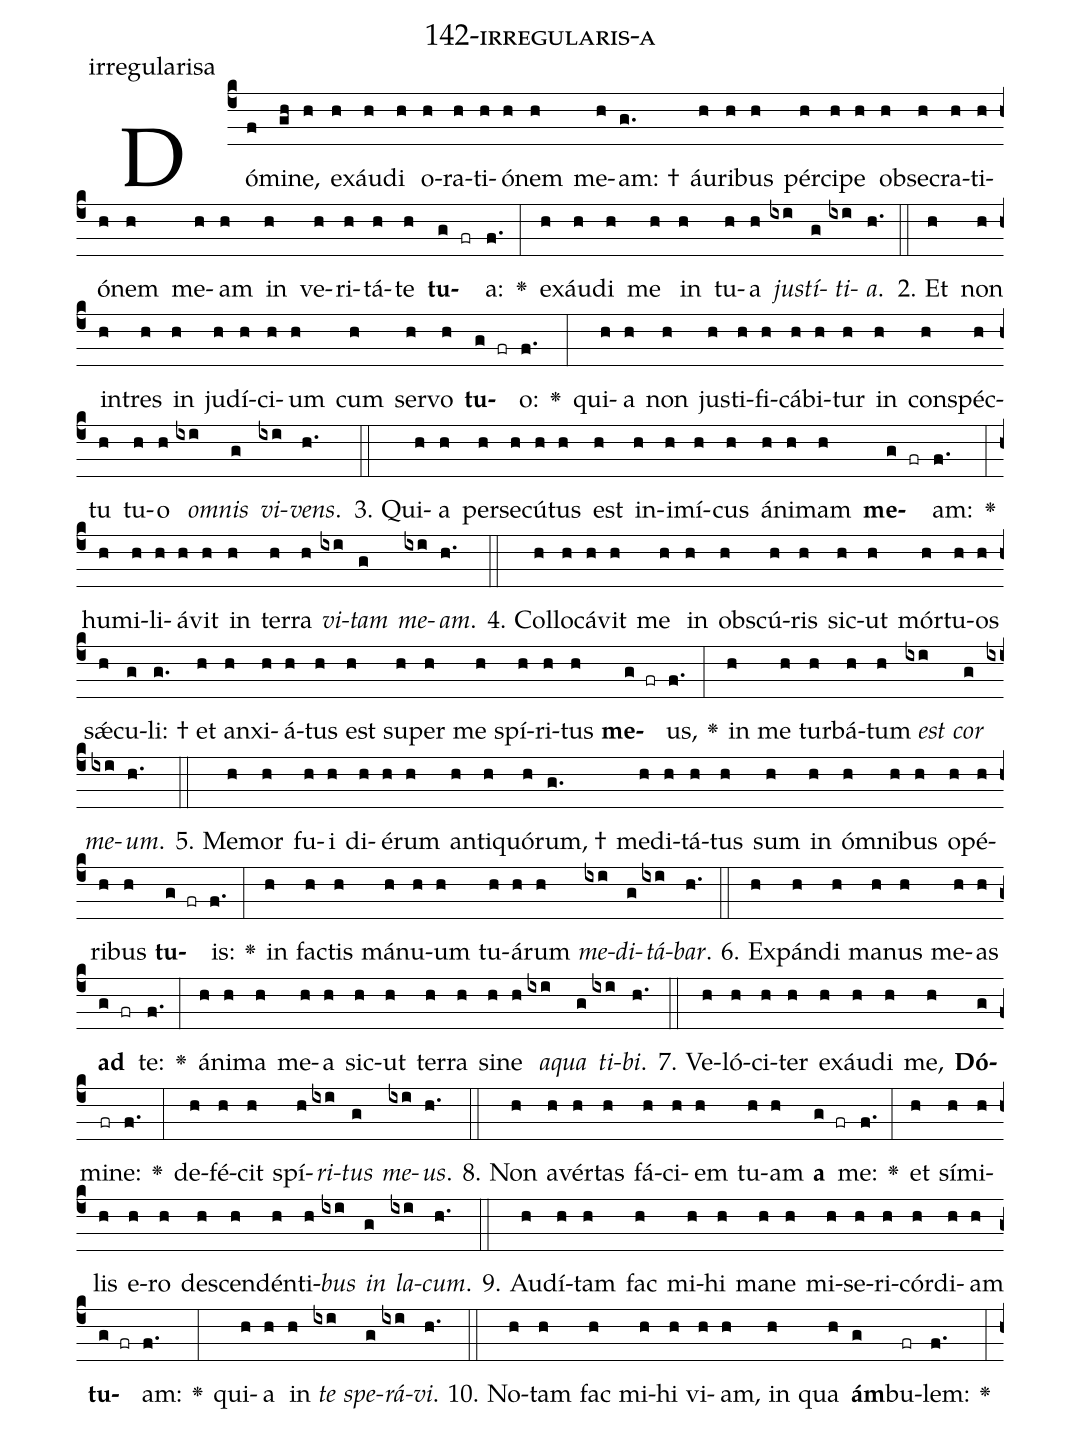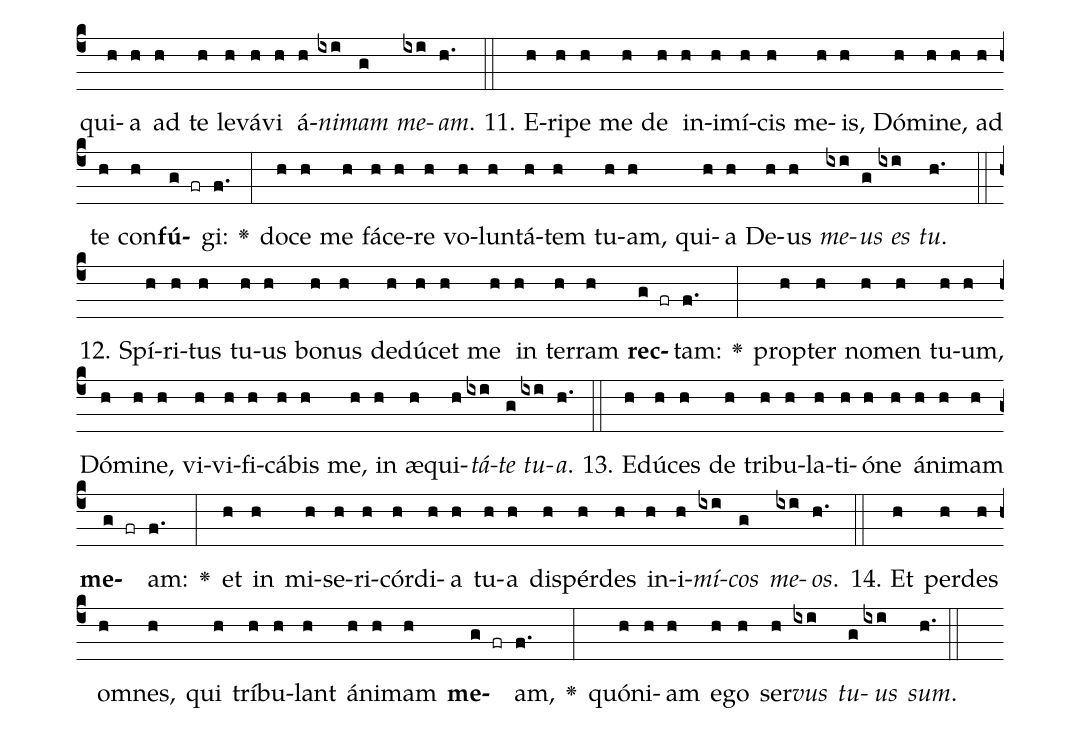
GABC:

name: 142-irregularis-a;
annotation: irregularisa;
%%
(c4)Dó(f)mi(gh)ne,(h) ex(h)áu(h)di(h) o(h)ra(h)ti(h)ó(h)nem(h) me(h)am: †(g.) áu(h)ri(h)bus(h) pér(h)ci(h)pe(h) ob(h)se(h)cra(h)ti(h)ó(h)nem(h) me(h)am(h) in(h) ve(h)ri(h)tá(h)te(h) <b>tu</b>(g fr)a:(f.) <v>\greheightstar</v>(:) ex(h)áu(h)di(h) me(h) in(h) tu(h)a(h) <i>jus</i>(ixi)<i>tí</i>(g)<i>ti</i>(ixi)<i>a</i>.(h.) (::)
2. Et(h) non(h) in(h)tres(h) in(h) ju(h)dí(h)ci(h)um(h) cum(h) ser(h)vo(h) <b>tu</b>(g fr)o:(f.) <v>\greheightstar</v>(:) qui(h)a(h) non(h) jus(h)ti(h)fi(h)cá(h)bi(h)tur(h) in(h) con(h)spéc(h)tu(h) tu(h)o(h) <i>om</i>(ixi)<i>nis</i>(g) <i>vi</i>(ixi)<i>vens</i>.(h.) (::)
3. Qui(h)a(h) per(h)se(h)cú(h)tus(h) est(h) in(h)i(h)mí(h)cus(h) á(h)ni(h)mam(h) <b>me</b>(g fr)am:(f.) <v>\greheightstar</v>(:) hu(h)mi(h)li(h)á(h)vit(h) in(h) ter(h)ra(h) <i>vi</i>(ixi)<i>tam</i>(g) <i>me</i>(ixi)<i>am</i>.(h.) (::)
4. Col(h)lo(h)cá(h)vit(h) me(h) in(h) obs(h)cú(h)ris(h) sic(h)ut(h) mór(h)tu(h)os(h) sǽ(h)cu(g)li: †(g.) et(h) an(h)xi(h)á(h)tus(h) est(h) su(h)per(h) me(h) spí(h)ri(h)tus(h) <b>me</b>(g fr)us,(f.) <v>\greheightstar</v>(:) in(h) me(h) tur(h)bá(h)tum(h) <i>est</i>(ixi) <i>cor</i>(g) <i>me</i>(ixi)<i>um</i>.(h.) (::)
5. Me(h)mor(h) fu(h)i(h) di(h)é(h)rum(h) an(h)ti(h)quó(h)rum, †(g.) me(h)di(h)tá(h)tus(h) sum(h) in(h) óm(h)ni(h)bus(h) o(h)pé(h)ri(h)bus(h) <b>tu</b>(g fr)is:(f.) <v>\greheightstar</v>(:) in(h) fac(h)tis(h) má(h)nu(h)um(h) tu(h)á(h)rum(h) <i>me</i>(ixi)<i>di</i>(g)<i>tá</i>(ixi)<i>bar</i>.(h.) (::)
6. Ex(h)pán(h)di(h) ma(h)nus(h) me(h)as(h) <b>ad</b>(g fr) te:(f.) <v>\greheightstar</v>(:) á(h)ni(h)ma(h) me(h)a(h) sic(h)ut(h) ter(h)ra(h) si(h)ne(h) <i>a</i>(ixi)<i>qua</i>(g) <i>ti</i>(ixi)<i>bi</i>.(h.) (::)
7. Ve(h)ló(h)ci(h)ter(h) ex(h)áu(h)di(h) me,(h) <b>Dó</b>(g)mi(fr)ne:(f.) <v>\greheightstar</v>(:) de(h)fé(h)cit(h) spí(h)<i>ri</i>(ixi)<i>tus</i>(g) <i>me</i>(ixi)<i>us</i>.(h.) (::)
8. Non(h) a(h)vér(h)tas(h) fá(h)ci(h)em(h) tu(h)am(h) <b>a</b>(g fr) me:(f.) <v>\greheightstar</v>(:) et(h) sí(h)mi(h)lis(h) e(h)ro(h) de(h)scen(h)dén(h)ti(h)<i>bus</i>(ixi) <i>in</i>(g) <i>la</i>(ixi)<i>cum</i>.(h.) (::)
9. Au(h)dí(h)tam(h) fac(h) mi(h)hi(h) ma(h)ne(h) mi(h)se(h)ri(h)cór(h)di(h)am(h) <b>tu</b>(g fr)am:(f.) <v>\greheightstar</v>(:) qui(h)a(h) in(h) <i>te</i>(ixi) <i>spe</i>(g)<i>rá</i>(ixi)<i>vi</i>.(h.) (::)
10. No(h)tam(h) fac(h) mi(h)hi(h) vi(h)am,(h) in(h) qua(h) <b>ám</b>(g)bu(fr)lem:(f.) <v>\greheightstar</v>(:) qui(h)a(h) ad(h) te(h) le(h)vá(h)vi(h) á(h)<i>ni</i>(ixi)<i>mam</i>(g) <i>me</i>(ixi)<i>am</i>.(h.) (::)
11. E(h)ri(h)pe(h) me(h) de(h) in(h)i(h)mí(h)cis(h) me(h)is,(h) Dó(h)mi(h)ne,(h) ad(h) te(h) con(h)<b>fú</b>(g fr)gi:(f.) <v>\greheightstar</v>(:) do(h)ce(h) me(h) fá(h)ce(h)re(h) vo(h)lun(h)tá(h)tem(h) tu(h)am,(h) qui(h)a(h) De(h)us(h) <i>me</i>(ixi)<i>us</i>(g) <i>es</i>(ixi) <i>tu</i>.(h.) (::)
12. Spí(h)ri(h)tus(h) tu(h)us(h) bo(h)nus(h) de(h)dú(h)cet(h) me(h) in(h) ter(h)ram(h) <b>rec</b>(g fr)tam:(f.) <v>\greheightstar</v>(:) prop(h)ter(h) no(h)men(h) tu(h)um,(h) Dó(h)mi(h)ne,(h) vi(h)vi(h)fi(h)cá(h)bis(h) me,(h) in(h) æ(h)qui(h)<i>tá</i>(ixi)<i>te</i>(g) <i>tu</i>(ixi)<i>a</i>.(h.) (::)
13. E(h)dú(h)ces(h) de(h) tri(h)bu(h)la(h)ti(h)ó(h)ne(h) á(h)ni(h)mam(h) <b>me</b>(g fr)am:(f.) <v>\greheightstar</v>(:) et(h) in(h) mi(h)se(h)ri(h)cór(h)di(h)a(h) tu(h)a(h) dis(h)pér(h)des(h) in(h)i(h)<i>mí</i>(ixi)<i>cos</i>(g) <i>me</i>(ixi)<i>os</i>.(h.) (::)
14. Et(h) per(h)des(h) om(h)nes,(h) qui(h) trí(h)bu(h)lant(h) á(h)ni(h)mam(h) <b>me</b>(g fr)am,(f.) <v>\greheightstar</v>(:) quón(h)i(h)am(h) e(h)go(h) ser(h)<i>vus</i>(ixi) <i>tu</i>(g)<i>us</i>(ixi) <i>sum</i>.(h.) (::)
